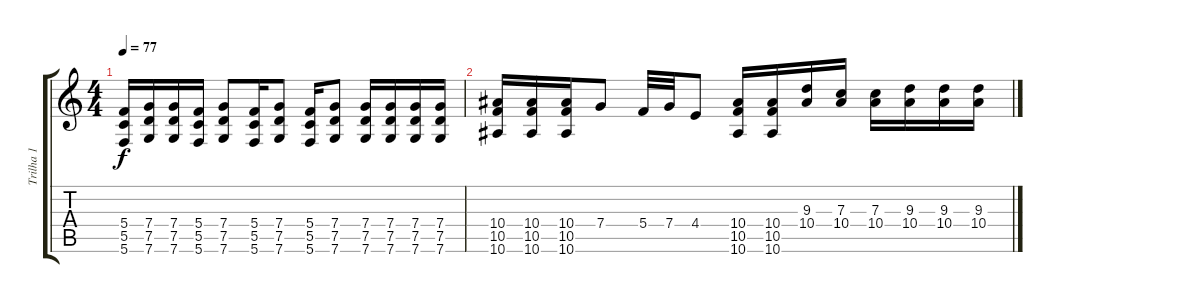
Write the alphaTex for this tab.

\track ("Trilha 1" "Trilha 1") {instrument overdrivenguitar}
\staff {score tabs}
\tuning (D4 A4 F3 C3 G2 C2) {hide}
\ts (4 4)
\tempo 77
\clef g2
\ks c
(5.4 5.5 5.6).16{dy f} (7.4 7.5 7.6).16 (7.4 7.5 7.6).16 (5.4 5.5 5.6).16 (7.4 7.5 7.6).8 (5.4 5.5 5.6).16 (7.4 7.5 7.6).8 (5.4 5.5 5.6).16 (7.4 7.5 7.6).8 (7.4 7.5 7.6).16 (7.4 7.5 7.6).16 (7.4 7.5 7.6).16 (7.4 7.5 7.6).16 |
(10.4 10.5 10.6).16 (10.4 10.5 10.6).16 (10.4 10.5 10.6).16 7.4.8 5.4.32 7.4.32 4.4.8 (10.4 10.5 10.6).16 (10.4 10.5 10.6).16 (9.3 10.4).16 (7.3 10.4).16 (7.3 10.4).16 (9.3 10.4).16 (9.3 10.4).16 (9.3 10.4).16
